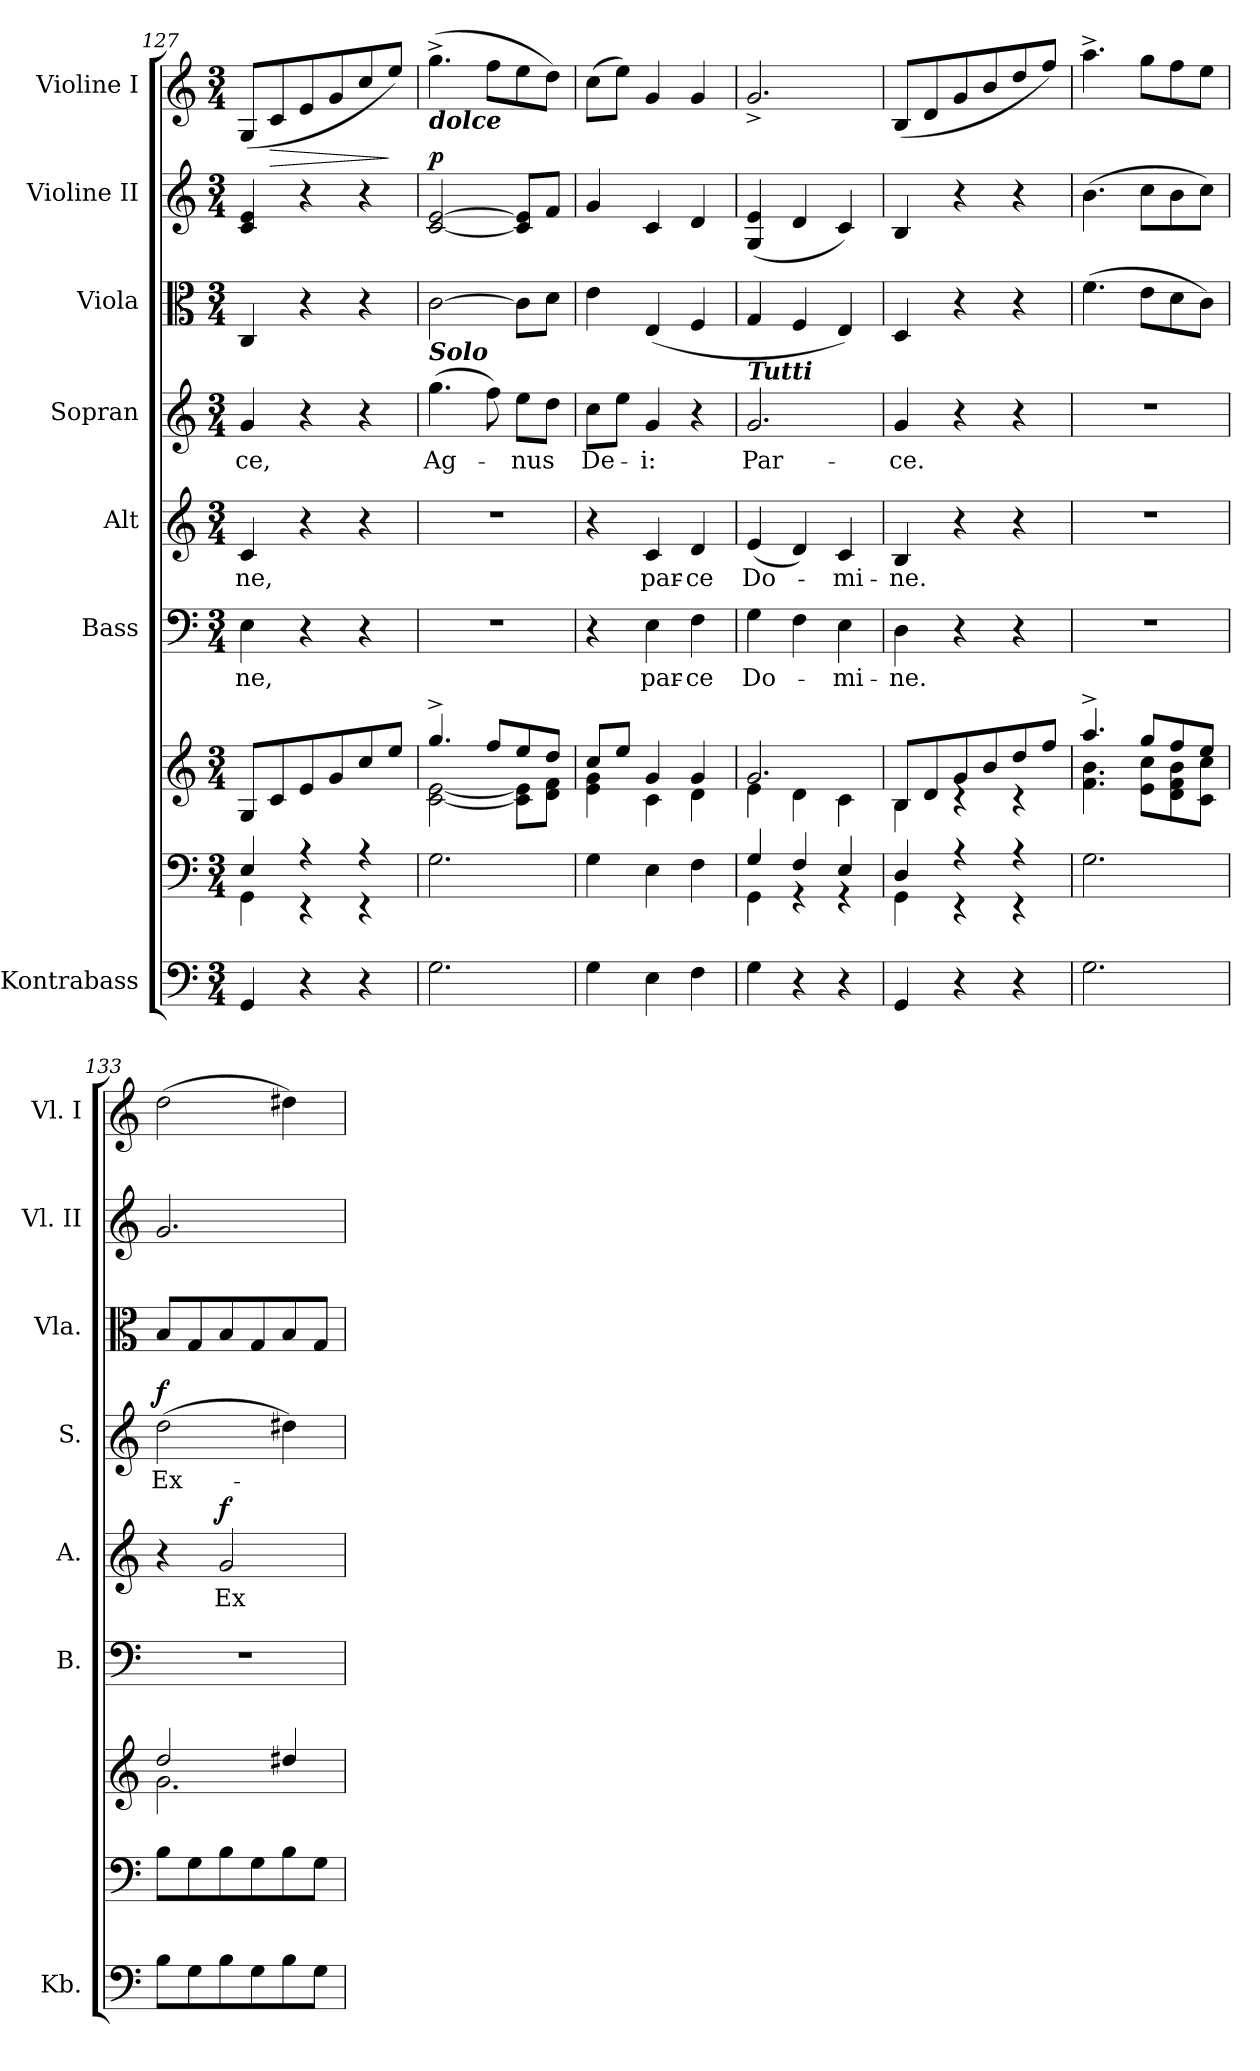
**kern	**kern	**kern	**kern	**text	**kern	**text	**dynam	**kern	**text	**dynam	**kern	**kern	**kern	**dynam
*part8	*part7	*part7	*part6	*part6	*part5	*part5	*part5	*part4	*part4	*part4	*part3	*part2	*part1	*part1
*staff9	*staff8	*staff7	*staff6	*staff6	*staff5	*staff5	*staff5	*staff4	*staff4	*staff4	*staff3	*staff2	*staff1	*staff1
*I"Kontrabass	*	*	*I"Bass	*	*I"Alt	*	*	*I"Sopran	*	*	*I"Viola	*I"Violine II	*I"Violine I	*
*I'Kb.	*	*	*I'B.	*	*I'A.	*	*	*I'S.	*	*	*I'Vla.	*I'Vl. II	*I'Vl. I	*
*clefF4	*clefF4	*clefG2	*clefF4	*	*clefG2	*	*	*clefG2	*	*	*clefC3	*clefG2	*clefG2	*
*ITrd7c12	*	*	*	*	*	*	*	*	*	*	*	*	*	*
*k[]	*k[]	*k[]	*k[]	*	*k[]	*	*	*k[]	*	*	*k[]	*k[]	*k[]	*
*C:	*C:	*C:	*C:	*	*C:	*	*	*C:	*	*	*C:	*C:	*C:	*
*M3/4	*M3/4	*M3/4	*M3/4	*	*M3/4	*	*	*M3/4	*	*	*M3/4	*M3/4	*M3/4	*
=127	=127	=127	=127	=127	=127	=127	=127	=127	=127	=127	=127	=127	=127	=127
*	*^	*	*	*	*	*	*	*	*	*	*	*	*	*
!	!	!	!	!	!LO:LY:b	!	!LO:LY:b	!	!	!LO:LY:b	!	!	!	!	!
4GGG/	4E/	4GG\	8G/L	4E\	-ne,	4c/	-ne,	.	4g/	-ce,	.	4C/	4c/ 4e/	(<8G/L	.
!	!	!	!	!	!	!	!	!	!	!	!	!	!	!	!LO:HP:b
.	.	.	8c/	.	.	.	.	.	.	.	.	.	.	8c/	>
4r	4r	4r	8e/	4r	.	4r	.	.	4r	.	.	4r	4r	8e/	.
.	.	.	8g/	.	.	.	.	.	.	.	.	.	.	8g/	.
4r	4r	4r	8cc/	4r	.	4r	.	.	4r	.	.	4r	4r	8cc/	.
.	.	.	8ee/J	.	.	.	.	.	.	.	.	.	.	8ee/J)	]
*	*v	*v	*	*	*	*	*	*	*	*	*	*	*	*	*
=128	=128	=128	=128	=128	=128	=128	=128	=128	=128	=128	=128	=128	=128	=128
*	*	*^	*	*	*	*	*	*	*	*	*	*	*	*
!	!	!	!	!	!	!	!	!	!	!	!	!	!	!LO:TX:b:Bi:t=dolce	!
!	!	!	!	!	!	!	!	!	!LO:TX:a:Bi:t=Solo	!	!	!	!	!	!
!	!	!	!	!	!	!	!	!	!	!LO:LY:b	!	!	!	!	!LO:DY:b
2.GG\	2.G\	4.gg^>/	[<2c\ [<2e\	2.r	.	2.r	.	.	(>4.gg\	Ag-	.	[2c\	[2c/ [2e/	(>4.gg^>\	p
.	.	8ff/L	.	.	.	.	.	.	8ff\)	.	.	.	.	8ff\L	.
!	!	!	!	!	!	!	!	!	!	!LO:LY:b	!	!	!	!	!
.	.	8ee/	8c\] 8e\]L	.	.	.	.	.	8ee\L	-nus	.	8c\L]	8c/] 8e/]L	8ee\	.
.	.	8dd/J	8d\ 8f\J	.	.	.	.	.	8dd\J	.	.	8d\J	8f/J	8dd\J)	.
=129	=129	=129	=129	=129	=129	=129	=129	=129	=129	=129	=129	=129	=129	=129	=129
!	!	!	!	!	!	!	!	!	!	!LO:LY:b	!	!	!	!	!
4GG\	4G\	8cc/L	4e\ 4g\	4r	.	4r	.	.	8cc\L	De-	.	4e\	4g/	(>8cc\L	.
.	.	8ee/J	.	.	.	.	.	.	8ee\J	.	.	.	.	8ee\J)	.
!	!	!	!	!	!LO:LY:b	!	!LO:LY:b	!	!	!LO:LY:b	!	!	!	!	!
4EE\	4E\	4g/	4c\	4E\	par-	4c/	par-	.	4g/	-i:	.	(<4E/	4c/	4g/	.
!	!	!	!	!	!LO:LY:b	!	!LO:LY:b	!	!	!	!	!	!	!	!
4FF\	4F\	4g/	4d\	4F\	-ce	4d/	-ce	.	4r	.	.	4F/	4d/	4g/	.
=130	=130	=130	=130	=130	=130	=130	=130	=130	=130	=130	=130	=130	=130	=130	=130
*	*^	*	*	*	*	*	*	*	*	*	*	*	*	*	*
!	!	!	!	!	!	!	!	!	!	!LO:TX:a:Bi:t=Tutti	!	!	!	!	!	!
!	!	!	!	!	!	!LO:LY:b	!	!LO:LY:b	!	!	!LO:LY:b	!	!	!	!	!
4GG\	4G/	4GG\	2.g/	4e\	4G\	Do-	(<4e/	Do-	.	2.g/	Par-	.	4G/	(4G/ 4e/	2.g^</	.
4r	4F/	4rFF	.	4d\	4F\	.	4d/)	.	.	.	.	.	4F/	4d/	.	.
!	!	!	!	!	!	!LO:LY:b	!	!LO:LY:b	!	!	!	!	!	!	!	!
4r	4E/	4rFF	.	4c\	4E\	-mi-	4c/	-mi-	.	.	.	.	4E/)	4c/)	.	.
!!LO:PB:g=z
=131	=131	=131	=131	=131	=131	=131	=131	=131	=131	=131	=131	=131	=131	=131	=131	=131
!	!	!	!	!	!	!LO:LY:b	!	!LO:LY:b	!	!	!LO:LY:b	!	!	!	!	!
4GGG/	4D/	4GG\	8B/L	4B\	4D\	-ne.	4B/	-ne.	.	4g/	-ce.	.	4D/	4B/	(<8B/L	.
.	.	.	8d/	.	.	.	.	.	.	.	.	.	.	.	8d/	.
4r	4r	4r	8g/	4rB	4r	.	4r	.	.	4r	.	.	4r	4r	8g/	.
.	.	.	8b/	.	.	.	.	.	.	.	.	.	.	.	8b/	.
4r	4r	4r	8dd/	4rc	4r	.	4r	.	.	4r	.	.	4r	4r	8dd/	.
.	.	.	8ff/J	.	.	.	.	.	.	.	.	.	.	.	8ff/J)	.
*	*v	*v	*	*	*	*	*	*	*	*	*	*	*	*	*	*
=132	=132	=132	=132	=132	=132	=132	=132	=132	=132	=132	=132	=132	=132	=132	=132
2.GG\	2.G\	4.aa^>/	4.f\ 4.b\	2.r	.	2.r	.	.	2.r	.	.	(>4.f\	(>4.b\	4.aa^>\	.
.	.	8gg/L	8e\ 8cc\L	.	.	.	.	.	.	.	.	8e\L	8cc\L	8gg\L	.
.	.	8ff/	8d\ 8f\ 8b\	.	.	.	.	.	.	.	.	8d\	8b\	8ff\	.
.	.	8ee/J	8c\ 8cc\J	.	.	.	.	.	.	.	.	8c\J)	8cc\J)	8ee\J	.
=133	=133	=133	=133	=133	=133	=133	=133	=133	=133	=133	=133	=133	=133	=133	=133
!	!	!	!	!	!	!	!	!	!	!LO:LY:b	!LO:DY:a	!	!	!	!
8BB\L	8B\L	2dd/	2.g\	2.r	.	4r	.	.	(>2dd\	Ex-	f	8B/L	2.g/	(>2dd\	.
8GG\	8G\	.	.	.	.	.	.	.	.	.	.	8G/	.	.	.
!	!	!	!	!	!	!	!LO:LY:b	!LO:DY:a	!	!	!	!	!	!	!
8BB\	8B\	.	.	.	.	2g/	Ex-	f	.	.	.	8B/	.	.	.
8GG\	8G\	.	.	.	.	.	.	.	.	.	.	8G/	.	.	.
8BB\	8B\	4dd#X/	.	.	.	.	.	.	4dd#X\)	.	.	8B/	.	4dd#X\)	.
8GG\J	8G\J	.	.	.	.	.	.	.	.	.	.	8G/J	.	.	.
*	*	*v	*v	*	*	*	*	*	*	*	*	*	*	*	*
=	=	=	=	=	=	=	=	=	=	=	=	=	=	=
*-	*-	*-	*-	*-	*-	*-	*-	*-	*-	*-	*-	*-	*-	*-
